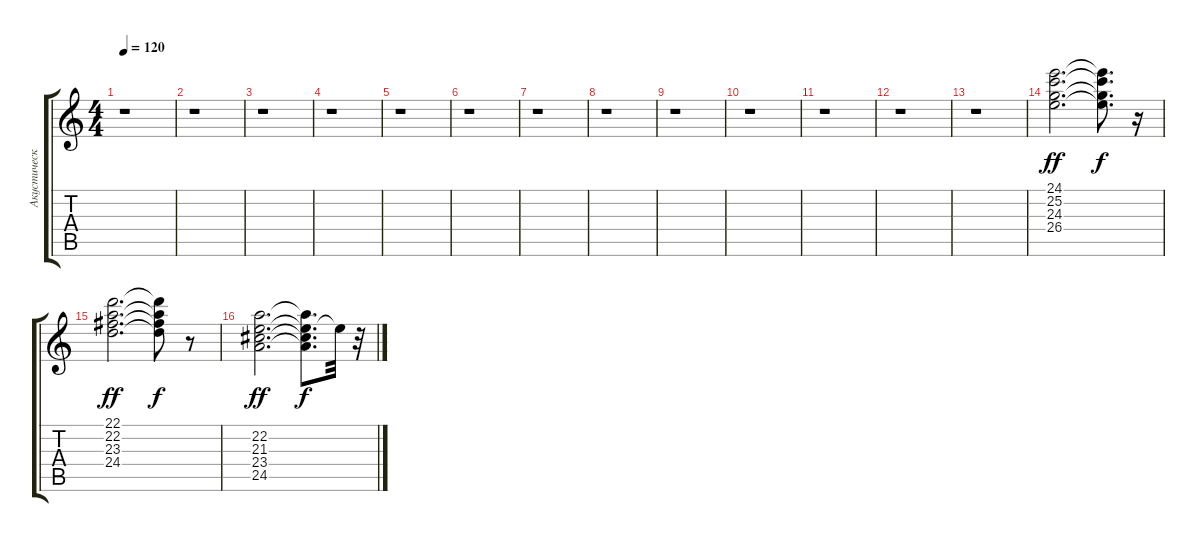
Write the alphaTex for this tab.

\track ("Акустический Гранд Роял" "Акустическ") {instrument acousticgrandpiano}
\staff {score tabs}
\tuning (E4 B3 G3 D3 A2 E2) {hide}
\ts (4 4)
\tempo 120
\clef g2
\ks c
r.1{dy f} |
r.1 |
r.1 |
r.1 |
r.1 |
r.1 |
r.1 |
r.1 |
r.1 |
r.1 |
r.1 |
r.1 |
r.1 |
(24.1 25.2 24.3 26.4).2{d dy ff} (24.1{t} 25.2{t} 24.3{t} 26.4{t}).8{d dy f} r.16 |
(22.1 22.2 23.3 24.4).2{d dy ff} (22.1{t} 22.2{t} 23.3{t} 24.4{t}).8{dy f} r.8 |
(22.2 21.3 23.4 24.5).2{d dy ff} (22.2{t} 21.3{t} 23.4{t} 24.5{t}).8{d dy f} 21.3{t}.32 r.32
